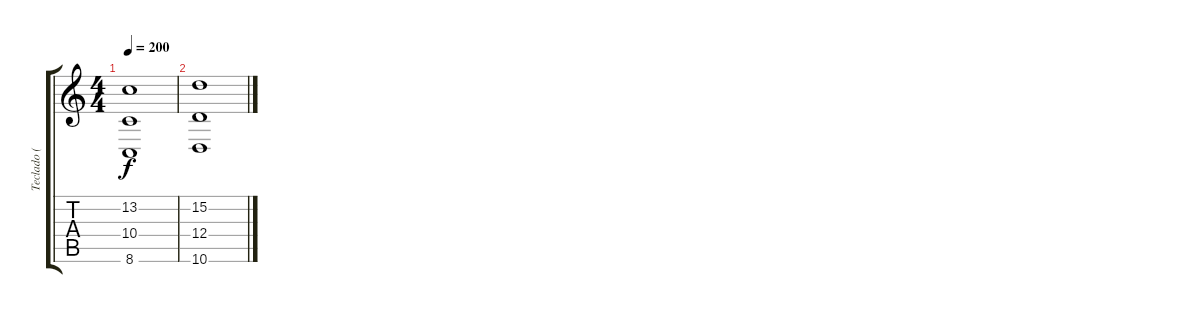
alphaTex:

\track ("Teclado ( Areglos )" "Teclado ( ") {instrument stringensemble1}
\staff {score tabs}
\tuning (E4 B3 G3 D3 A2 E2) {hide}
\ts (4 4)
\tempo 200
\clef g2
\ks c
(13.2 10.4 8.6).1{dy f} |
(15.2 12.4 10.6).1
